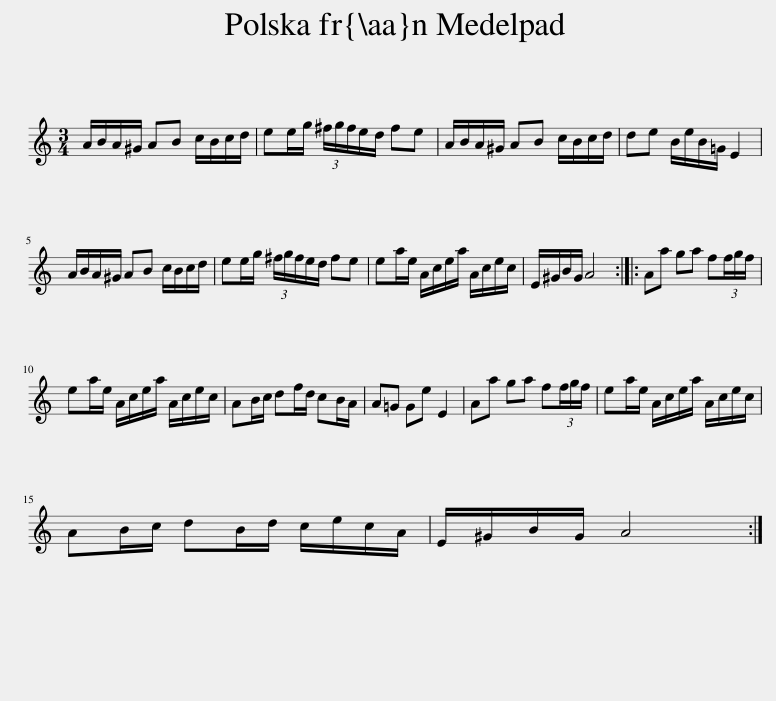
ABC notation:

X:1
L:1/8
M:3/4
I:linebreak $
K:C
V:1 treble
V:1
 A/B/A/^G/ AB c/B/c/d/ | ee/g/ (3^f/g/f/e/d/ fe | A/B/A/^G/ AB c/B/c/d/ | de B/e/B/=G/ E2 |$ A/B/A/^G/ AB c/B/c/d/ | %5
 ee/g/ (3^f/g/f/e/d/ fe | ea/e/ A/c/e/a/ A/c/e/c/ | E/^G/B/G/ A4 :: Aa ga f(3f/g/f/ |$ ea/e/ A/c/e/a/ A/c/e/c/ | %10
 AB/c/ df/d/ cB/A/ | A=G Ge E2 | Aa ga f(3f/g/f/ | ea/e/ A/c/e/a/ A/c/e/c/ |$ AB/c/ dB/d/ c/e/c/A/ | %15
 E/^G/B/G/ A4 :| %16
